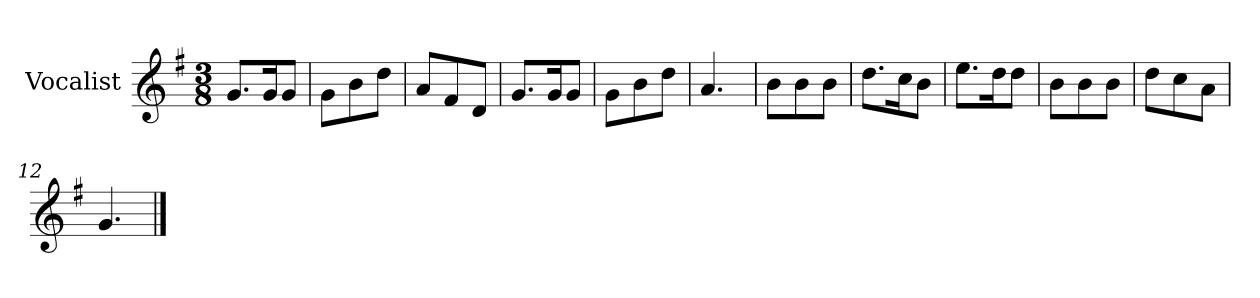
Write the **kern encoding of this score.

**kern
*part1
*staff1
*I"Vocalist
*k[f#]
*G:
*M3/8
=1
8.gL
16gK
8gJ
=2
8gL
8b
8ddJ
=3
8aL
8f#
8dJ
=4
8.gL
16gK
8gJ
=5
8gL
8b
8ddJ
=6
4.a
=7
8bL
8b
8bJ
=8
8.ddL
16ccK
8bJ
=9
8.eeL
16ddK
8ddJ
=10
8bL
8b
8bJ
=11
8ddL
8cc
8aJ
=12
4.g
==
*-
